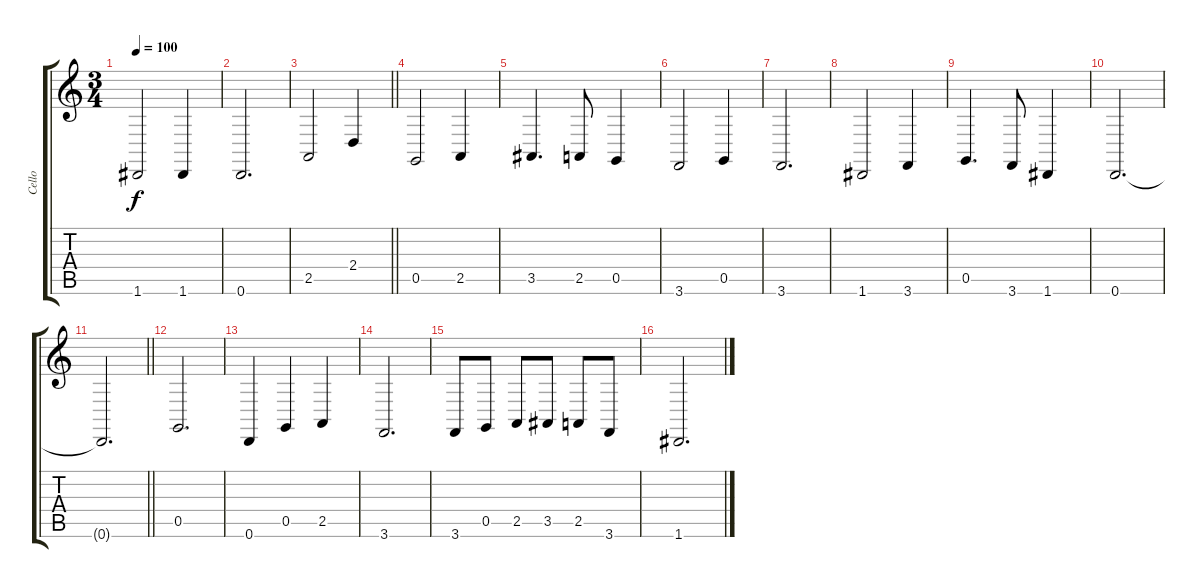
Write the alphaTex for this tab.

\track ("Cello" "Cello") {instrument cello}
\staff {score tabs}
\tuning (D4 A3 F3 C3 G2 D2) {hide}
\ts (3 4)
\tempo 100
\clef g2
\ks c
1.6{t}.2{dy f} 1.6.4 |
0.6.2{d} |
\barLineRight lightlight
2.5.2 2.4.4 |
0.5.2 2.5.4 |
3.5.4{d} 2.5.8 0.5.4 |
3.6.2 0.5.4 |
3.6.2{d} |
1.6.2 3.6.4 |
0.5.4{d} 3.6.8 1.6.4 |
0.6.2{d} |
\barLineRight lightlight
0.6{t}.2{d} |
0.5.2{d} |
0.6.4 0.5.4 2.5.4 |
3.6.2{d} |
3.6.8 0.5.8 2.5.8 3.5.8 2.5.8 3.6.8 |
1.6.2{d}
